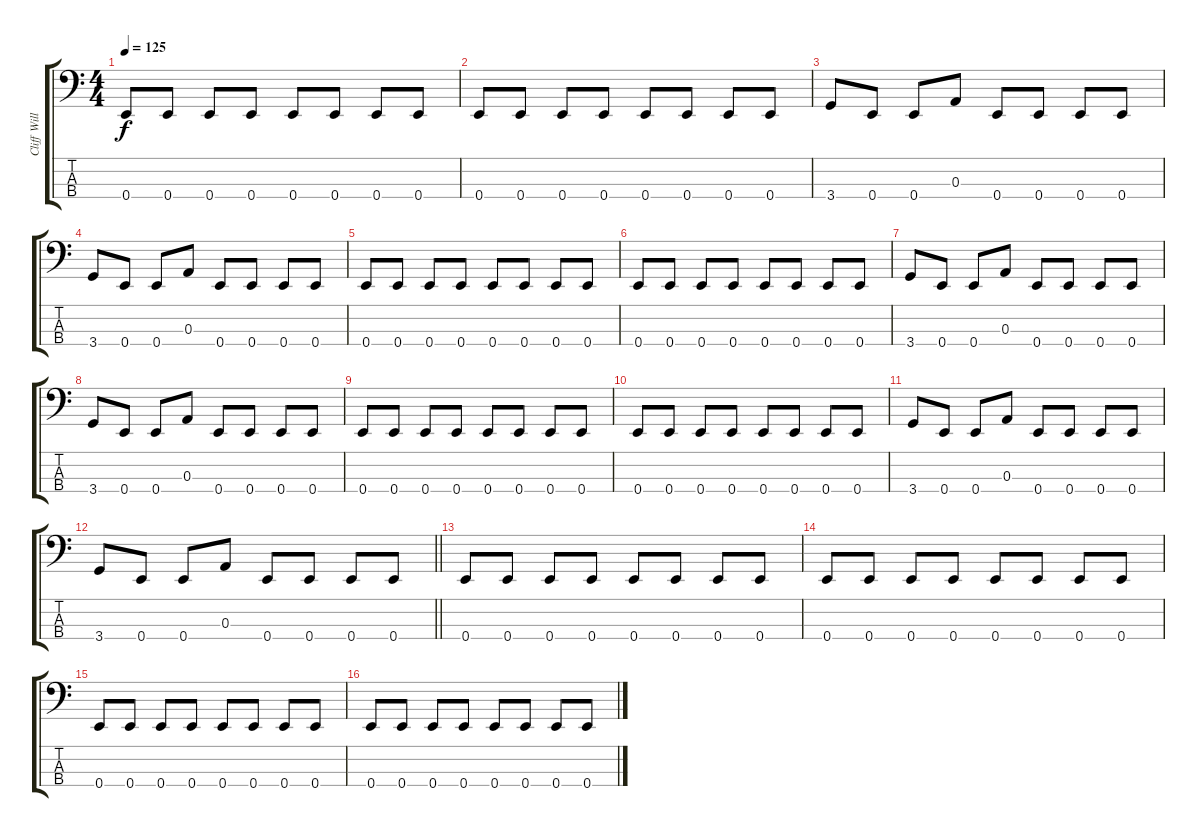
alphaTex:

\track ("Cliff Williams" "Cliff Will") {instrument electricbassfinger}
\staff {score tabs}
\tuning (G2 D2 A1 E1) {hide}
\ts (4 4)
\tempo 125
\clef f4
\ks c
0.4.8{dy f} 0.4.8 0.4.8 0.4.8 0.4.8 0.4.8 0.4.8 0.4.8 |
0.4.8 0.4.8 0.4.8 0.4.8 0.4.8 0.4.8 0.4.8 0.4.8 |
3.4.8 0.4.8 0.4.8 0.3.8 0.4.8 0.4.8 0.4.8 0.4.8 |
3.4.8 0.4.8 0.4.8 0.3.8 0.4.8 0.4.8 0.4.8 0.4.8 |
0.4.8 0.4.8 0.4.8 0.4.8 0.4.8 0.4.8 0.4.8 0.4.8 |
0.4.8 0.4.8 0.4.8 0.4.8 0.4.8 0.4.8 0.4.8 0.4.8 |
3.4.8 0.4.8 0.4.8 0.3.8 0.4.8 0.4.8 0.4.8 0.4.8 |
3.4.8 0.4.8 0.4.8 0.3.8 0.4.8 0.4.8 0.4.8 0.4.8 |
0.4.8 0.4.8 0.4.8 0.4.8 0.4.8 0.4.8 0.4.8 0.4.8 |
0.4.8 0.4.8 0.4.8 0.4.8 0.4.8 0.4.8 0.4.8 0.4.8 |
3.4.8 0.4.8 0.4.8 0.3.8 0.4.8 0.4.8 0.4.8 0.4.8 |
\barLineRight lightlight
3.4.8 0.4.8 0.4.8 0.3.8 0.4.8 0.4.8 0.4.8 0.4.8 |
0.4.8 0.4.8 0.4.8 0.4.8 0.4.8 0.4.8 0.4.8 0.4.8 |
0.4.8 0.4.8 0.4.8 0.4.8 0.4.8 0.4.8 0.4.8 0.4.8 |
0.4.8 0.4.8 0.4.8 0.4.8 0.4.8 0.4.8 0.4.8 0.4.8 |
0.4.8 0.4.8 0.4.8 0.4.8 0.4.8 0.4.8 0.4.8 0.4.8
